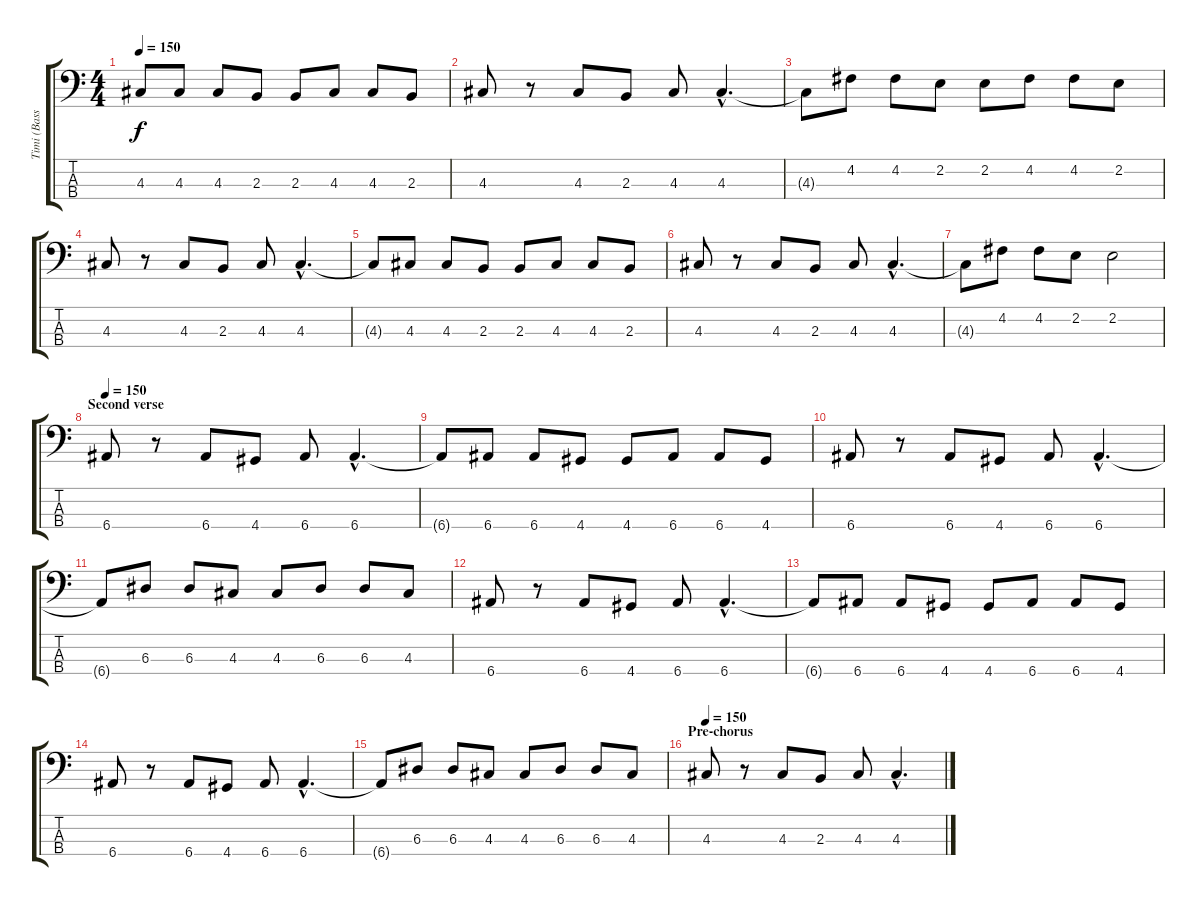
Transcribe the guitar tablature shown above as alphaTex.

\track ("Timi (Bass)" "Timi (Bass") {instrument electricbassfinger}
\staff {score tabs}
\tuning (G2 D2 A1 E1) {hide}
\ts (4 4)
\tempo 150
\clef f4
\ks c
4.3{t}.8{dy f} 4.3.8 4.3.8 2.3.8 2.3.8 4.3.8 4.3.8 2.3.8 |
4.3.8 r.8 4.3.8 2.3.8 4.3.8 4.3{hac}.4{d} |
4.3{t}.8 4.2.8 4.2.8 2.2.8 2.2.8 4.2.8 4.2.8 2.2.8 |
4.3.8 r.8 4.3.8 2.3.8 4.3.8 4.3{hac}.4{d} |
4.3{t}.8 4.3.8 4.3.8 2.3.8 2.3.8 4.3.8 4.3.8 2.3.8 |
4.3.8 r.8 4.3.8 2.3.8 4.3.8 4.3{hac}.4{d} |
4.3{t}.8 4.2.8 4.2.8 2.2.8 2.2.2 |
\section ("" "Second verse")
\tempo 150
6.4.8 r.8 6.4.8 4.4.8 6.4.8 6.4{hac}.4{d} |
6.4{t}.8 6.4.8 6.4.8 4.4.8 4.4.8 6.4.8 6.4.8 4.4.8 |
6.4.8 r.8 6.4.8 4.4.8 6.4.8 6.4{hac}.4{d} |
6.4{t}.8 6.3.8 6.3.8 4.3.8 4.3.8 6.3.8 6.3.8 4.3.8 |
6.4.8 r.8 6.4.8 4.4.8 6.4.8 6.4{hac}.4{d} |
6.4{t}.8 6.4.8 6.4.8 4.4.8 4.4.8 6.4.8 6.4.8 4.4.8 |
6.4.8 r.8 6.4.8 4.4.8 6.4.8 6.4{hac}.4{d} |
6.4{t}.8 6.3.8 6.3.8 4.3.8 4.3.8 6.3.8 6.3.8 4.3.8 |
\section ("" "Pre-chorus")
\tempo 150
4.3.8 r.8 4.3.8 2.3.8 4.3.8 4.3{hac}.4{d}
